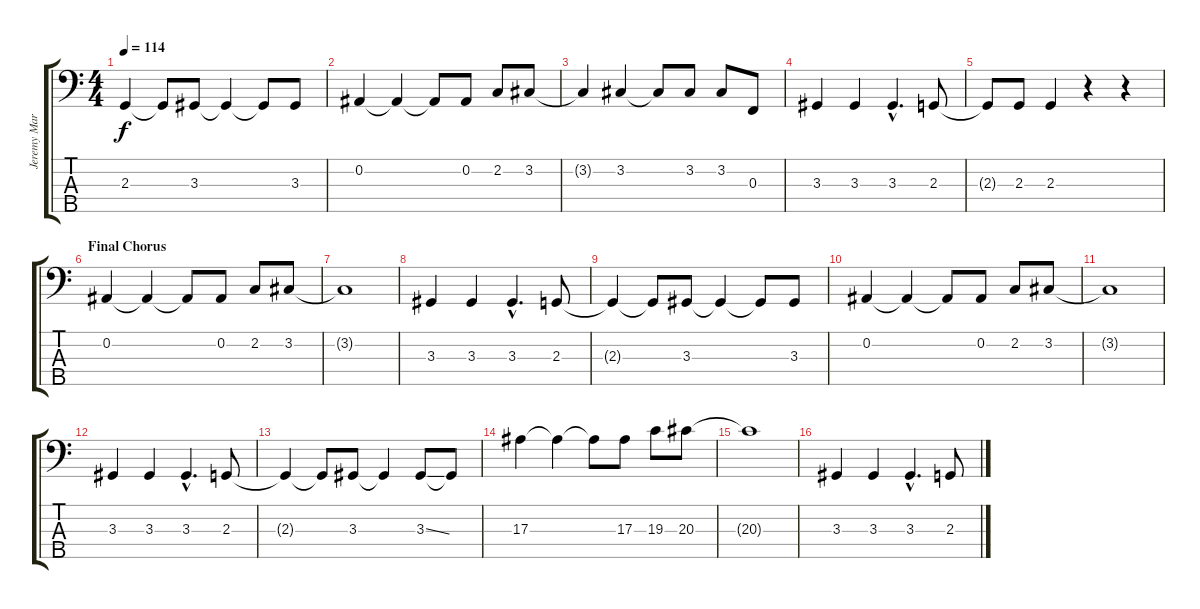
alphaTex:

\track ("Jeremy Marshall (Volume Effect)" "Jeremy Mar") {instrument electricbasspick}
\staff {score tabs}
\tuning (Eb2 Bb1 F1 C1 G0) {hide}
\ts (4 4)
\tempo 114
\clef f4
\ks c
2.3{t}.4{dy f} 2.3{t}.8 3.3.8 3.3{t}.4 3.3{t}.8 3.3.8 |
0.2.4 0.2{t}.4 0.2{t}.8 0.2.8 2.2.8 3.2.8 |
3.2{t}.4 3.2.4 3.2{t}.8 3.2.8 3.2.8 0.3.8 |
3.3.4 3.3.4 3.3{hac}.4{d} 2.3.8 |
2.3{t}.8 2.3.8 2.3.4 r.4 r.4 |
\section ("" "Final Chorus")
0.2.4 0.2{t}.4 0.2{t}.8 0.2.8 2.2.8 3.2.8 |
3.2{t}.1 |
3.3.4 3.3.4 3.3{hac}.4{d} 2.3.8 |
2.3{t}.4 2.3{t}.8 3.3.8 3.3{t}.4 3.3{t}.8 3.3.8 |
0.2.4 0.2{t}.4 0.2{t}.8 0.2.8 2.2.8 3.2.8 |
3.2{t}.1 |
3.3.4 3.3.4 3.3{hac}.4{d} 2.3.8 |
2.3{t}.4 2.3{t}.8 3.3.8 3.3{t}.4 3.3{ss}.8 3.3{t}.8 |
17.3.4 17.3{t}.4 17.3{t}.8 17.3.8 19.3.8 20.3.8 |
20.3{t}.1 |
3.3.4 3.3.4 3.3{hac}.4{d} 2.3.8
